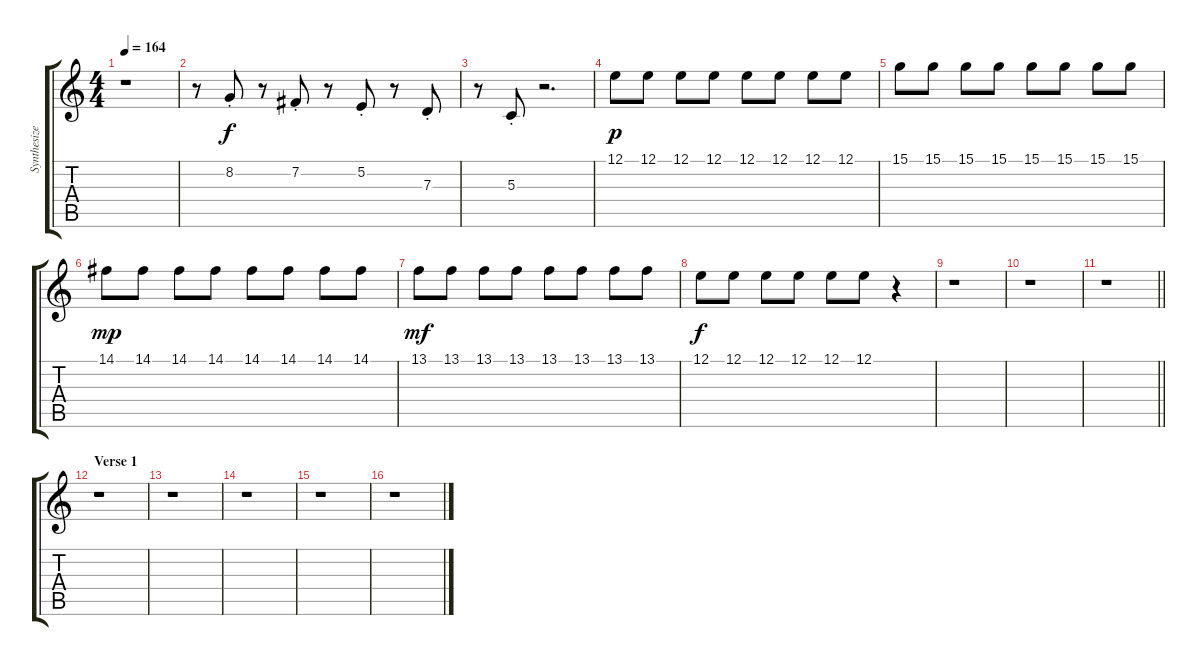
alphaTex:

\track ("Synthesizer 1 (Paul Morris)" "Synthesize") {instrument stringensemble1}
\staff {score tabs}
\tuning (E4 B3 G3 D3 A2 E2) {hide}
\ts (4 4)
\tempo 164
\clef g2
\ks c
r.1{dy f instrument stringensemble1} |
r.8{instrument pizzicatostrings} 8.2{st}.8 r.8 7.2{st}.8 r.8 5.2{st}.8 r.8 7.3{st}.8 |
r.8 5.3{st}.8 r.2{d} |
12.1.8{dy p instrument stringensemble1} 12.1.8 12.1.8 12.1.8 12.1.8 12.1.8 12.1.8 12.1.8 |
15.1.8 15.1.8 15.1.8 15.1.8 15.1.8 15.1.8 15.1.8 15.1.8 |
14.1.8{dy mp} 14.1.8 14.1.8 14.1.8 14.1.8 14.1.8 14.1.8 14.1.8 |
13.1.8{dy mf} 13.1.8 13.1.8 13.1.8 13.1.8 13.1.8 13.1.8 13.1.8 |
12.1.8{dy f} 12.1.8 12.1.8 12.1.8 12.1.8 12.1.8 r.4 |
r.1 |
r.1 |
\barLineRight lightlight
r.1 |
\section ("" "Verse 1")
r.1 |
r.1 |
r.1 |
r.1 |
r.1
